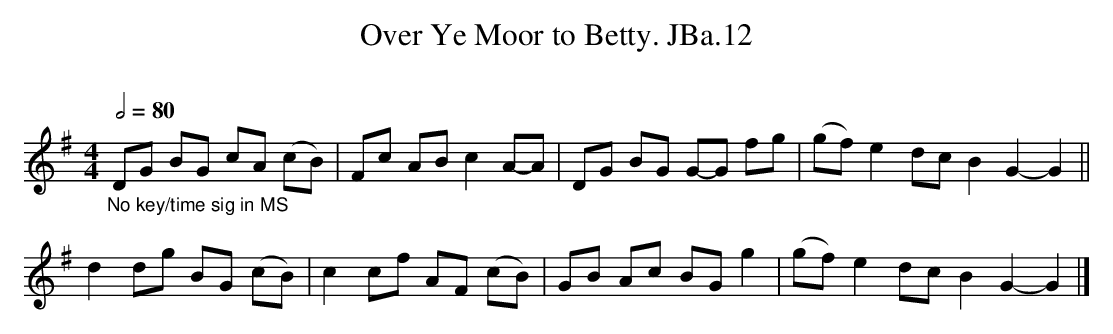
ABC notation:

X:1
T:Over Ye Moor to Betty. JBa.12
M:4/4
L:1/8
Q:1/2=80
O:
K:G major
"_No key/time sig in MS" DG BG cA (cB)|Fc AB c2 A-A|\
DG BG G-G fg|(gf) e2 dc B2 G2-G2||
d2 dg BG (cB)|c2 cf AF (cB)|\
GB Ac BG g2|(gf) e2 dc B2 G2-G2|]
